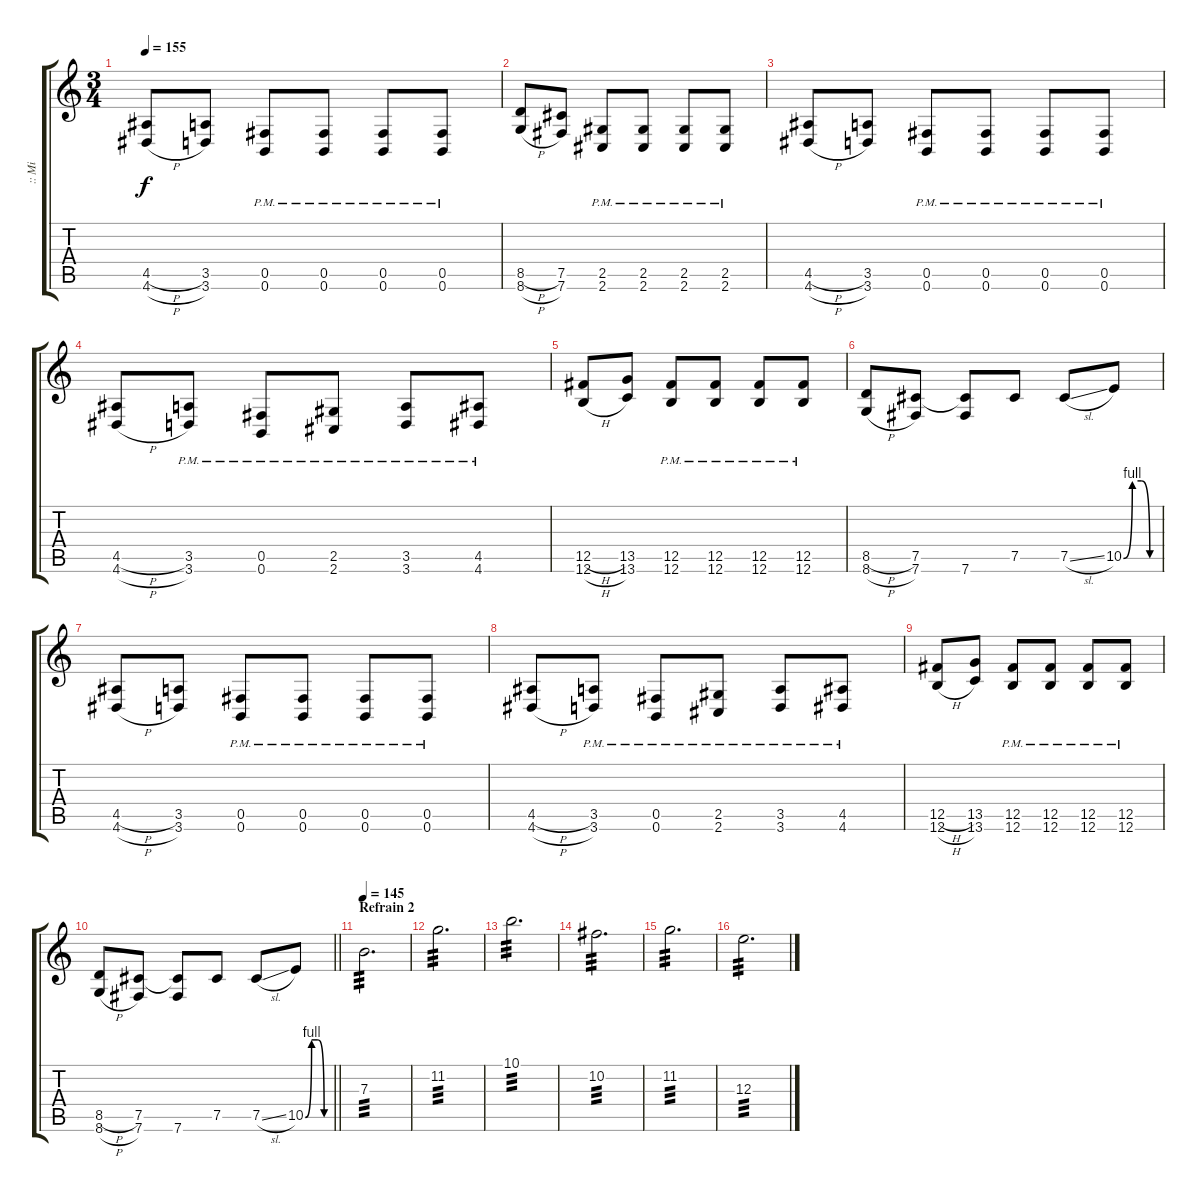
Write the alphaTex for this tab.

\track ("     :: Mikael Thomson #7 ::" "     :: Mi") {instrument distortionguitar}
\staff {score tabs}
\tuning (Db4 Ab3 E3 B2 Gb2 B1) {hide}
\ts (3 4)
\tempo 155
\clef g2
\ks c
(4.5{h} 4.6{h}).8{dy f} (3.5 3.6).8 (0.5{pm} 0.6).8 (0.5{pm} 0.6).8 (0.5{pm} 0.6).8 (0.5{pm} 0.6).8 |
(8.5{h} 8.6{h}).8 (7.5 7.6).8 (2.5{pm} 2.6).8 (2.5{pm} 2.6).8 (2.5{pm} 2.6).8 (2.5{pm} 2.6).8 |
(4.5{h} 4.6{h}).8 (3.5 3.6).8 (0.5{pm} 0.6).8 (0.5{pm} 0.6).8 (0.5{pm} 0.6).8 (0.5{pm} 0.6).8 |
(4.5{h} 4.6{h}).8 (3.5{pm} 3.6).8 (0.5{pm} 0.6).8 (2.5{pm} 2.6).8 (3.5{pm} 3.6).8 (4.5{pm} 4.6).8 |
(12.5{h} 12.6{h}).8 (13.5 13.6).8 (12.5{pm} 12.6).8 (12.5{pm} 12.6).8 (12.5{pm} 12.6).8 (12.5{pm} 12.6).8 |
(8.5{h} 8.6{h}).8 (7.5 7.6).8 (7.5{t} 7.6).8 7.5.8 7.5{sl}.8 10.5{be (custom 0 0 15 4 30 4 45 0 60 0)}.8 |
(4.5{h} 4.6{h}).8 (3.5 3.6).8 (0.5{pm} 0.6).8 (0.5{pm} 0.6).8 (0.5{pm} 0.6).8 (0.5{pm} 0.6).8 |
(4.5{h} 4.6{h}).8 (3.5{pm} 3.6).8 (0.5{pm} 0.6).8 (2.5{pm} 2.6).8 (3.5{pm} 3.6).8 (4.5{pm} 4.6).8 |
(12.5{h} 12.6{h}).8 (13.5 13.6).8 (12.5{pm} 12.6).8 (12.5{pm} 12.6).8 (12.5{pm} 12.6).8 (12.5{pm} 12.6).8 |
\barLineRight lightlight
(8.5{h} 8.6{h}).8 (7.5 7.6).8 (7.5{t} 7.6).8 7.5.8 7.5{sl}.8 10.5{be (custom 0 0 15 4 30 4 45 0 60 0)}.8 |
\section ("" "Refrain 2")
\tempo 145
7.3.2{d tp 3 volume 16 balance 15} |
11.2.2{d tp 3} |
10.1.2{d tp 3} |
10.2.2{d tp 3} |
11.2.2{d tp 3} |
12.3.2{d tp 3}
